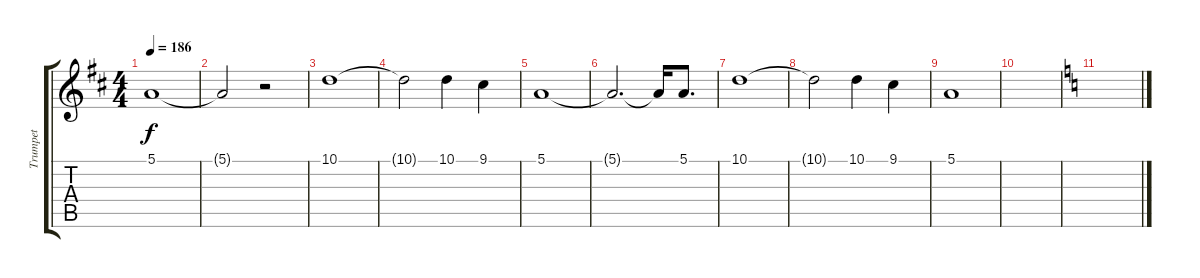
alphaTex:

\track ("Trumpet" "Trumpet") {instrument trumpet}
\staff {score tabs}
\tuning (E4 B3 G3 D3 A2 E2) {hide}
\ts (4 4)
\tempo 186
\clef g2
\ks d
5.1.1{dy f} |
5.1{t}.2 r.2 |
10.1.1 |
10.1{t}.2 10.1.4 9.1.4 |
5.1.1 |
5.1{t}.2{d} 5.1{t}.16 5.1.8{d} |
10.1.1 |
10.1{t}.2 10.1.4 9.1.4 |
5.1.1 |
|
\ks c
